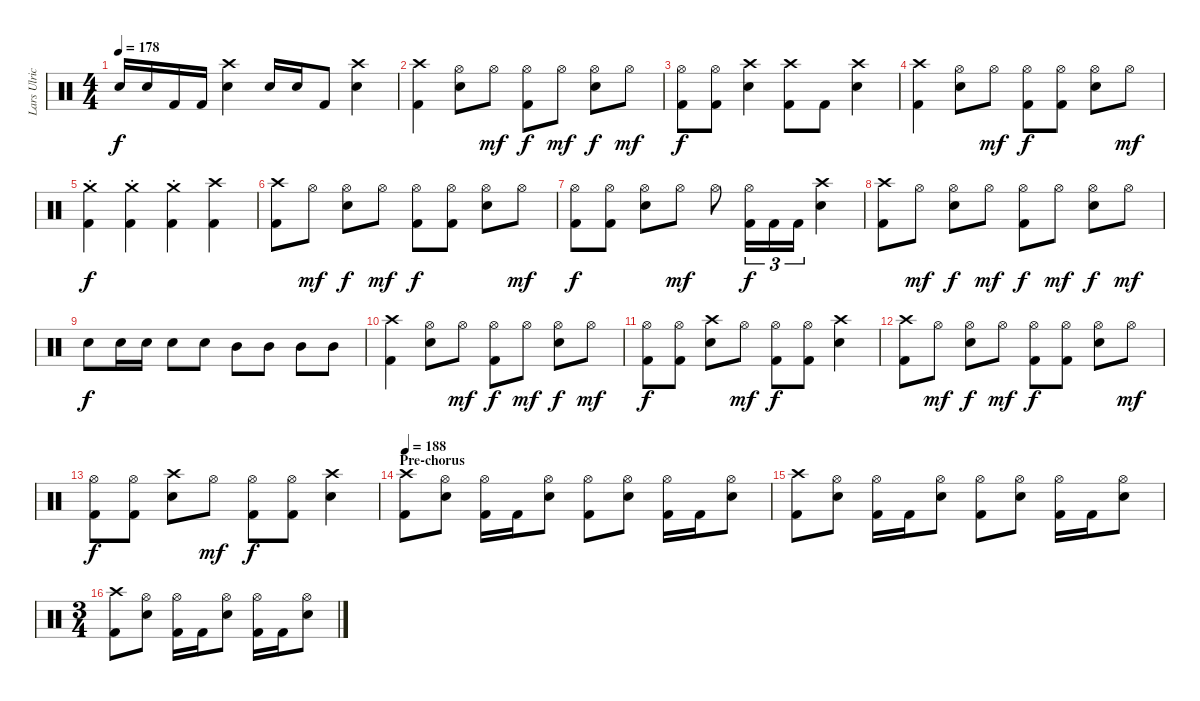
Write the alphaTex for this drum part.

\track ("Lars Ulrich (Drums)" "Lars Ulric") {instrument percussion}
\staff {score}
\articulation defaults
\ts (4 4)
\tempo 178
\clef neutral
\ks c "Snare (hit) 2".16{dy f} "Snare (hit) 2".16 "Kick (hit) 2".16 "Kick (hit) 2".16
("Crash high (hit)" "Snare (hit) 2").4 "Snare (hit) 2".16 "Snare (hit) 2".16 "Kick (hit) 2".8 ("Crash high (hit)" "Snare (hit) 2").4 |
("Crash high (hit)" "Kick (hit) 2").4 ("Hi-Hat (open)" "Snare (hit) 2").8 "Hi-Hat (open)".8{dy mf} ("Hi-Hat (open)" "Kick (hit) 2").8{dy f} "Hi-Hat (open)".8{dy mf} ("Hi-Hat (open)" "Snare (hit) 2").8{dy f} "Hi-Hat (open)".8{dy mf} |
("Hi-Hat (open)" "Kick (hit) 2").8{dy f} ("Hi-Hat (open)" "Kick (hit) 2").8 ("Crash high (hit)" "Snare (hit) 2").4 ("Crash high (hit)" "Kick (hit) 2").8 "Kick (hit) 2".8 ("Crash high (hit)" "Snare (hit) 2").4 |
("Crash high (hit)" "Kick (hit) 2").4 ("Hi-Hat (open)" "Snare (hit) 2").8 "Hi-Hat (open)".8{dy mf} ("Hi-Hat (open)" "Kick (hit) 2").8{dy f} ("Hi-Hat (open)" "Kick (hit) 2").8 ("Hi-Hat (open)" "Snare (hit) 2").8 "Hi-Hat (open)".8{dy mf} |
("Crash medium (hit)"{st} "Kick (hit) 2"{st}).4{dy f} ("Crash medium (hit)"{st} "Kick (hit) 2"{st}).4 ("Crash medium (hit)"{st} "Kick (hit) 2"{st}).4 ("Crash high (hit)" "Kick (hit) 2").4 |
("Crash high (hit)" "Kick (hit) 2").8 "Hi-Hat (open)".8{dy mf} ("Hi-Hat (open)" "Snare (hit) 2").8{dy f} "Hi-Hat (open)".8{dy mf} ("Hi-Hat (open)" "Kick (hit) 2").8{dy f} ("Hi-Hat (open)" "Kick (hit) 2").8 ("Hi-Hat (open)" "Snare (hit) 2").8 "Hi-Hat (open)".8{dy mf} |
("Hi-Hat (open)" "Kick (hit) 2").8{dy f} ("Hi-Hat (open)" "Kick (hit) 2").8 ("Hi-Hat (open)" "Snare (hit) 2").8 "Hi-Hat (open)".8{dy mf} "Hi-Hat (open)".8 ("Hi-Hat (open)" "Kick (hit) 2").16{tu (3 2) dy f} "Kick (hit) 2".16{tu (3 2)} "Kick (hit) 2".16{tu (3 2)} ("Crash high (hit)" "Snare (hit) 2").4 |
("Crash high (hit)" "Kick (hit) 2").8 "Hi-Hat (open)".8{dy mf} ("Hi-Hat (open)" "Snare (hit) 2").8{dy f} "Hi-Hat (open)".8{dy mf} ("Hi-Hat (open)" "Kick (hit) 2").8{dy f} "Hi-Hat (open)".8{dy mf} ("Hi-Hat (open)" "Snare (hit) 2").8{dy f} "Hi-Hat (open)".8{dy mf} |
"Snare (hit) 2".8{dy f} "Snare (hit) 2".16 "Snare (hit) 2".16 "Snare (hit) 2".8 "Snare (hit) 2".8 "Mid Tom (hit)".8 "Mid Tom (hit)".8 "Mid Tom (hit)".8 "Mid Tom (hit)".8 |
("Crash high (hit)" "Kick (hit) 2").4 ("Hi-Hat (open)" "Snare (hit) 2").8 "Hi-Hat (open)".8{dy mf} ("Hi-Hat (open)" "Kick (hit) 2").8{dy f} "Hi-Hat (open)".8{dy mf} ("Hi-Hat (open)" "Snare (hit) 2").8{dy f} "Hi-Hat (open)".8{dy mf} |
("Hi-Hat (open)" "Kick (hit) 2").8{dy f} ("Hi-Hat (open)" "Kick (hit) 2").8 ("Crash high (hit)" "Snare (hit) 2").8 "Hi-Hat (open)".8{dy mf} ("Hi-Hat (open)" "Kick (hit) 2").8{dy f} ("Hi-Hat (open)" "Kick (hit) 2").8 ("Crash high (hit)" "Snare (hit) 2").4 |
("Crash high (hit)" "Kick (hit) 2").8 "Hi-Hat (open)".8{dy mf} ("Hi-Hat (open)" "Snare (hit) 2").8{dy f} "Hi-Hat (open)".8{dy mf} ("Hi-Hat (open)" "Kick (hit) 2").8{dy f} ("Hi-Hat (open)" "Kick (hit) 2").8 ("Hi-Hat (open)" "Snare (hit) 2").8 "Hi-Hat (open)".8{dy mf} |
("Hi-Hat (open)" "Kick (hit) 2").8{dy f} ("Hi-Hat (open)" "Kick (hit) 2").8 ("Crash high (hit)" "Snare (hit) 2").8 "Hi-Hat (open)".8{dy mf} ("Hi-Hat (open)" "Kick (hit) 2").8{dy f} ("Hi-Hat (open)" "Kick (hit) 2").8 ("Crash high (hit)" "Snare (hit) 2").4 |
\section ("" "Pre-chorus")
\tempo 188
("Crash high (hit)" "Kick (hit) 2").8 ("Hi-Hat (open)" "Snare (hit) 2").8 ("Hi-Hat (open)" "Kick (hit) 2").16 "Kick (hit) 2".16 ("Hi-Hat (open)" "Snare (hit) 2").8 ("Hi-Hat (open)" "Kick (hit) 2").8 ("Hi-Hat (open)" "Snare (hit) 2").8 ("Hi-Hat (open)" "Kick (hit) 2").16 "Kick (hit) 2".16 ("Hi-Hat (open)" "Snare (hit) 2").8 |
("Crash high (hit)" "Kick (hit) 2").8 ("Hi-Hat (open)" "Snare (hit) 2").8 ("Hi-Hat (open)" "Kick (hit) 2").16 "Kick (hit) 2".16 ("Hi-Hat (open)" "Snare (hit) 2").8 ("Hi-Hat (open)" "Kick (hit) 2").8 ("Hi-Hat (open)" "Snare (hit) 2").8 ("Hi-Hat (open)" "Kick (hit) 2").16 "Kick (hit) 2".16 ("Hi-Hat (open)" "Snare (hit) 2").8 |
\ts (3 4)
("Crash high (hit)" "Kick (hit) 2").8 ("Hi-Hat (open)" "Snare (hit) 2").8 ("Hi-Hat (open)" "Kick (hit) 2").16 "Kick (hit) 2".16 ("Hi-Hat (open)" "Snare (hit) 2").8 ("Hi-Hat (open)" "Kick (hit) 2").16 "Kick (hit) 2".16 ("Hi-Hat (open)" "Snare (hit) 2").8
